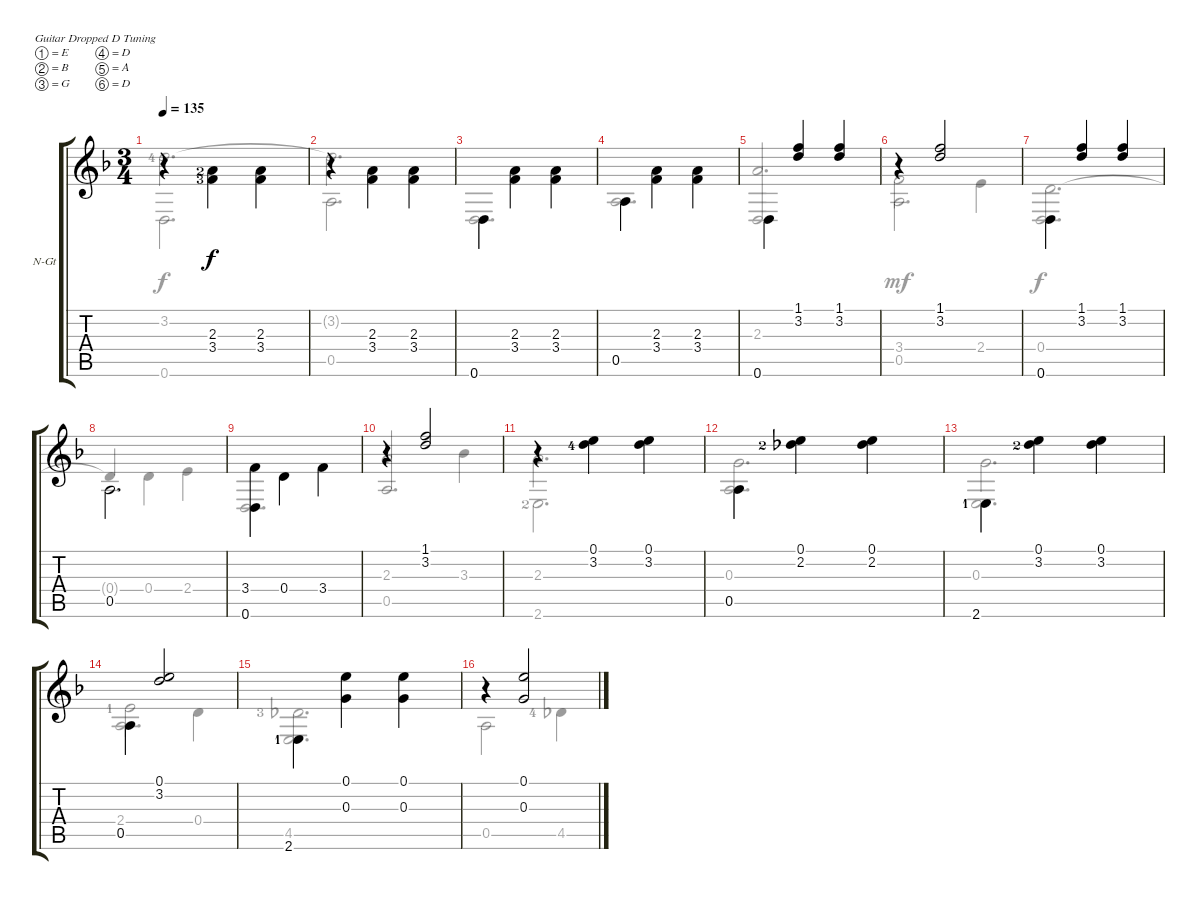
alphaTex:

\bracketExtendMode groupsimilarinstruments
\firstSystemTrackNameOrientation horizontal
\otherSystemsTrackNameOrientation horizontal
\track ("Guitar" "N-Gt") {instrument acousticguitarnylon}
\staff {score tabs}
\tuning (E4 B3 G3 D3 A2 D2)
\voice
\ts (3 4)
\tempo 135
\clef g2
\ks f
r.4{dy f} (2.3{lf 3} 3.4{lf 4}).4{beam invert} (2.3 3.4).4{beam invert} |
r.4 (2.3 3.4).4{beam invert} (2.3 3.4).4{beam invert} |
0.6.4{beam invert} (2.3 3.4).4{beam invert} (2.3 3.4).4{beam invert} |
0.5.4{beam invert} (2.3 3.4).4{beam invert} (2.3 3.4).4{beam invert} |
0.6.4{beam invert} (1.1 3.2).4 (1.1 3.2).4 |
r.4{beam invert} (1.1 3.2).2 |
0.6.4{beam invert} (1.1 3.2).4 (1.1 3.2).4 |
0.5.2{d beam invert} |
(3.4 0.6).4{beam invert} 0.4.4{beam invert} 3.4.4{beam invert} |
r.4{beam invert} (1.1 3.2).2 |
r.4{beam invert} (0.1 3.2{lf 5}).4{beam invert} (0.1 3.2).4{beam invert} |
0.5.4{beam invert} (0.1 2.2{lf 3}).4{beam invert} (0.1 2.2).4{beam invert} |
2.6{lf 2}.4{beam invert} (0.1 3.2{lf 3}).4{beam invert} (0.1 3.2).4{beam invert} |
0.5.4{beam invert} (0.1 3.2).2 |
2.6{lf 2}.4{beam invert} (0.1 0.3).4{beam invert} (0.1 0.3).4{beam invert} |
r.4{beam invert} (0.1 0.3).2
\voice
\clef g2
\ottava regular
\simile none
\ks f
3.2{lf 5}.2{d dy f} |
3.2{t}.2{d} |
0.6.2{d} |
0.5.2{d} |
0.6.2{d beam invert} |
3.4.2 2.4.4 |
0.4.2{d} |
0.4{t}.4{beam invert} 0.4.4 2.4.4 |
0.6.2{d} |
0.5.2{d beam invert} |
2.3.2{d} |
0.3.2{d} |
0.3.2{d} |
2.4{lf 2}.2 0.4.4 |
4.5{lf 4}.2{d} |
0.5.2 4.5{lf 5}.4
\voice
\clef g2
\ottava regular
\simile none
\ks f
0.6.2{d dy f} |
0.5.2{d} |
|
|
2.3.2{d beam invert} |
0.5.2{d dy mf} |
0.6.2{d dy f} |
|
|
2.3.2{beam invert} 3.3.4 |
2.6{lf 3}.2{d} |
0.5.2{d} |
2.6.2{d} |
0.5.2{d} |
2.6.2{d} |
